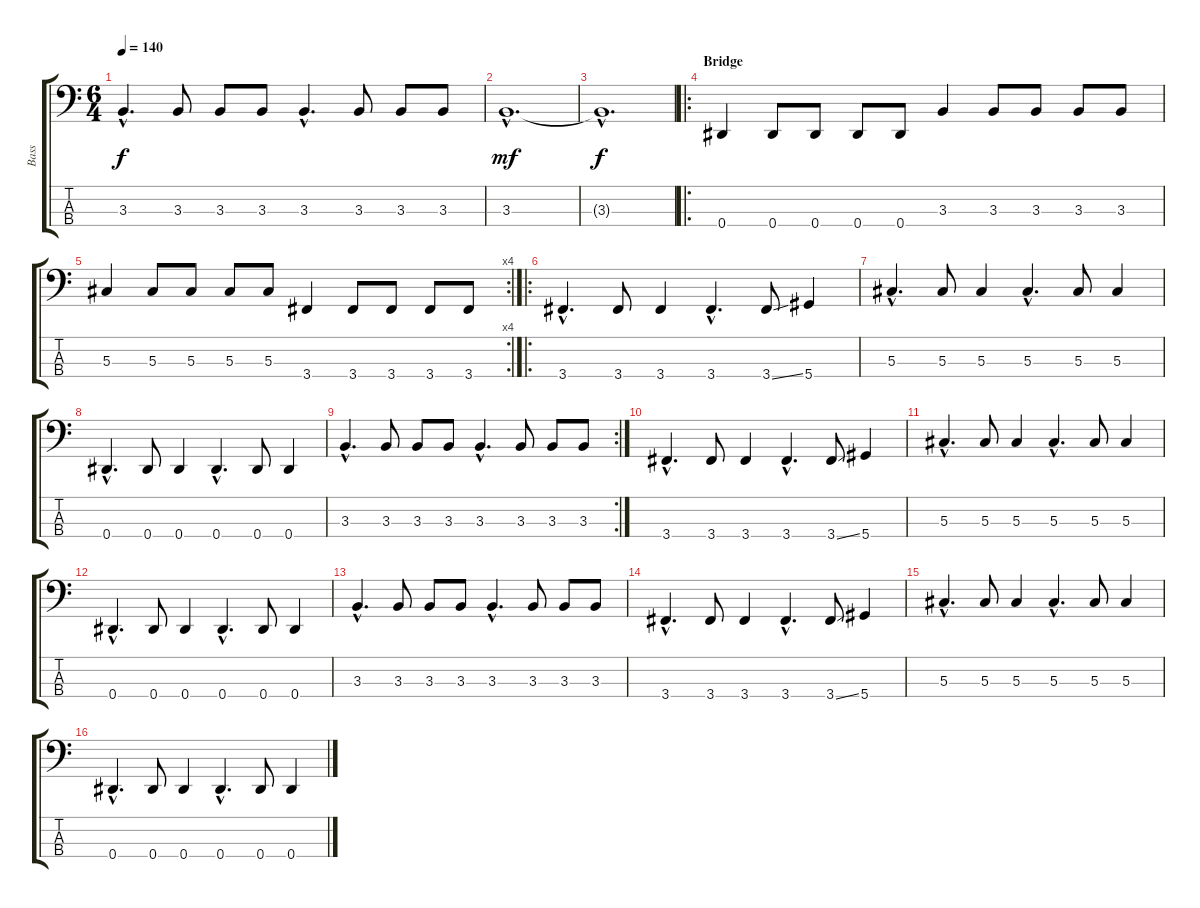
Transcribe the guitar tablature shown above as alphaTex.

\track ("Bass" "Bass") {instrument electricbassfinger}
\staff {score tabs}
\tuning (Gb2 Db2 Ab1 Eb1) {hide}
\ts (6 4)
\tempo 140
\clef f4
\ks c
3.3{hac}.4{d dy f} 3.3.8 3.3.8 3.3.8 3.3{hac}.4{d} 3.3.8 3.3.8 3.3.8 |
3.3{hac}.1{d dy mf} |
3.3{hac t}.1{d dy f} |
\ro
\section ("" "Bridge")
0.4.4 0.4.8 0.4.8 0.4.8 0.4.8 3.3.4 3.3.8 3.3.8 3.3.8 3.3.8 |
\rc 4
5.3.4 5.3.8 5.3.8 5.3.8 5.3.8 3.4.4 3.4.8 3.4.8 3.4.8 3.4.8 |
\ro
3.4{hac}.4{d} 3.4.8 3.4.4 3.4{hac}.4{d} 3.4{ss}.8 5.4.4 |
5.3{hac}.4{d} 5.3.8 5.3.4 5.3{hac}.4{d} 5.3.8 5.3.4 |
0.4{hac}.4{d} 0.4.8 0.4.4 0.4{hac}.4{d} 0.4.8 0.4.4 |
\rc 2
3.3{hac}.4{d} 3.3.8 3.3.8 3.3.8 3.3{hac}.4{d} 3.3.8 3.3.8 3.3.8 |
3.4{hac}.4{d} 3.4.8 3.4.4 3.4{hac}.4{d} 3.4{ss}.8 5.4.4 |
5.3{hac}.4{d} 5.3.8 5.3.4 5.3{hac}.4{d} 5.3.8 5.3.4 |
0.4{hac}.4{d} 0.4.8 0.4.4 0.4{hac}.4{d} 0.4.8 0.4.4 |
3.3{hac}.4{d} 3.3.8 3.3.8 3.3.8 3.3{hac}.4{d} 3.3.8 3.3.8 3.3.8 |
3.4{hac}.4{d} 3.4.8 3.4.4 3.4{hac}.4{d} 3.4{ss}.8 5.4.4 |
5.3{hac}.4{d} 5.3.8 5.3.4 5.3{hac}.4{d} 5.3.8 5.3.4 |
0.4{hac}.4{d} 0.4.8 0.4.4 0.4{hac}.4{d} 0.4.8 0.4.4
